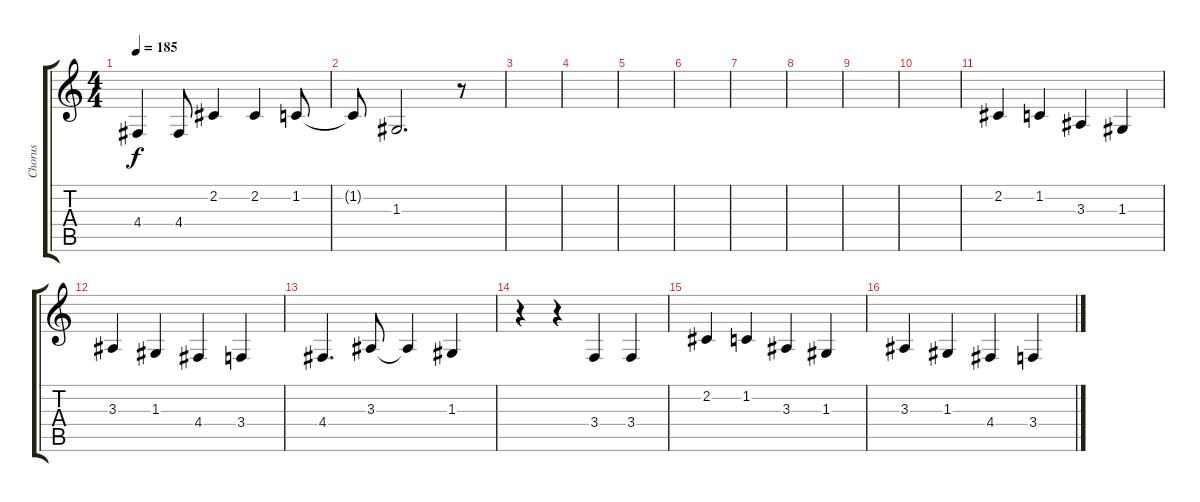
\track ("Chorus" "Chorus") {instrument lead2sawtooth}
\staff {score tabs}
\tuning (E4 B3 G3 D3 A2 E2) {hide}
\ts (4 4)
\tempo 185
\clef g2
\ks c
4.4.4{dy f} 4.4.8 2.2.4 2.2.4 1.2.8 |
1.2{t}.8 1.3.2{d} r.8 |
|
|
|
|
|
|
|
|
2.2.4 1.2.4 3.3.4 1.3.4 |
3.3.4 1.3.4 4.4.4 3.4.4 |
4.4.4{d} 3.3.8 3.3{t}.4 1.3.4 |
r.4 r.4 3.4.4 3.4.4 |
2.2.4 1.2.4 3.3.4 1.3.4 |
3.3.4 1.3.4 4.4.4 3.4.4
